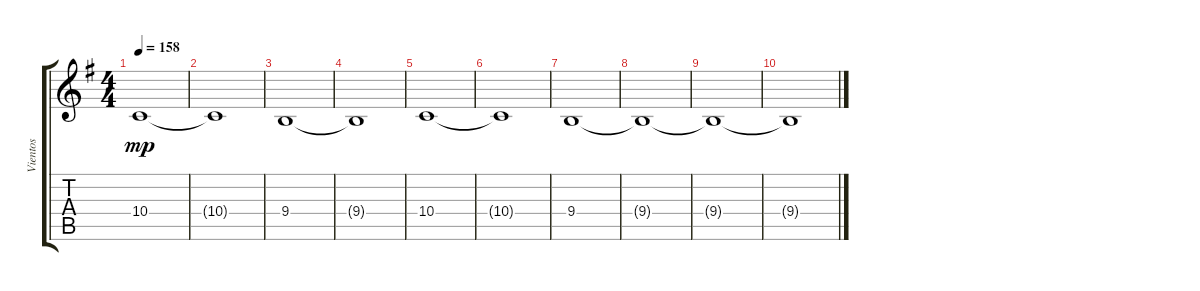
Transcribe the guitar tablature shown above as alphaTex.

\track ("Vientos" "Vientos") {instrument brasssection}
\staff {score tabs}
\tuning (E4 B3 G3 D3 A2 E2) {hide}
\ts (4 4)
\tempo 158
\clef g2
\ks g
10.4.1{dy mp} |
10.4{t}.1 |
9.4.1 |
9.4{t}.1 |
10.4.1 |
10.4{t}.1 |
9.4.1 |
9.4{t}.1{volume 0} |
9.4{t}.1 |
9.4{t}.1
